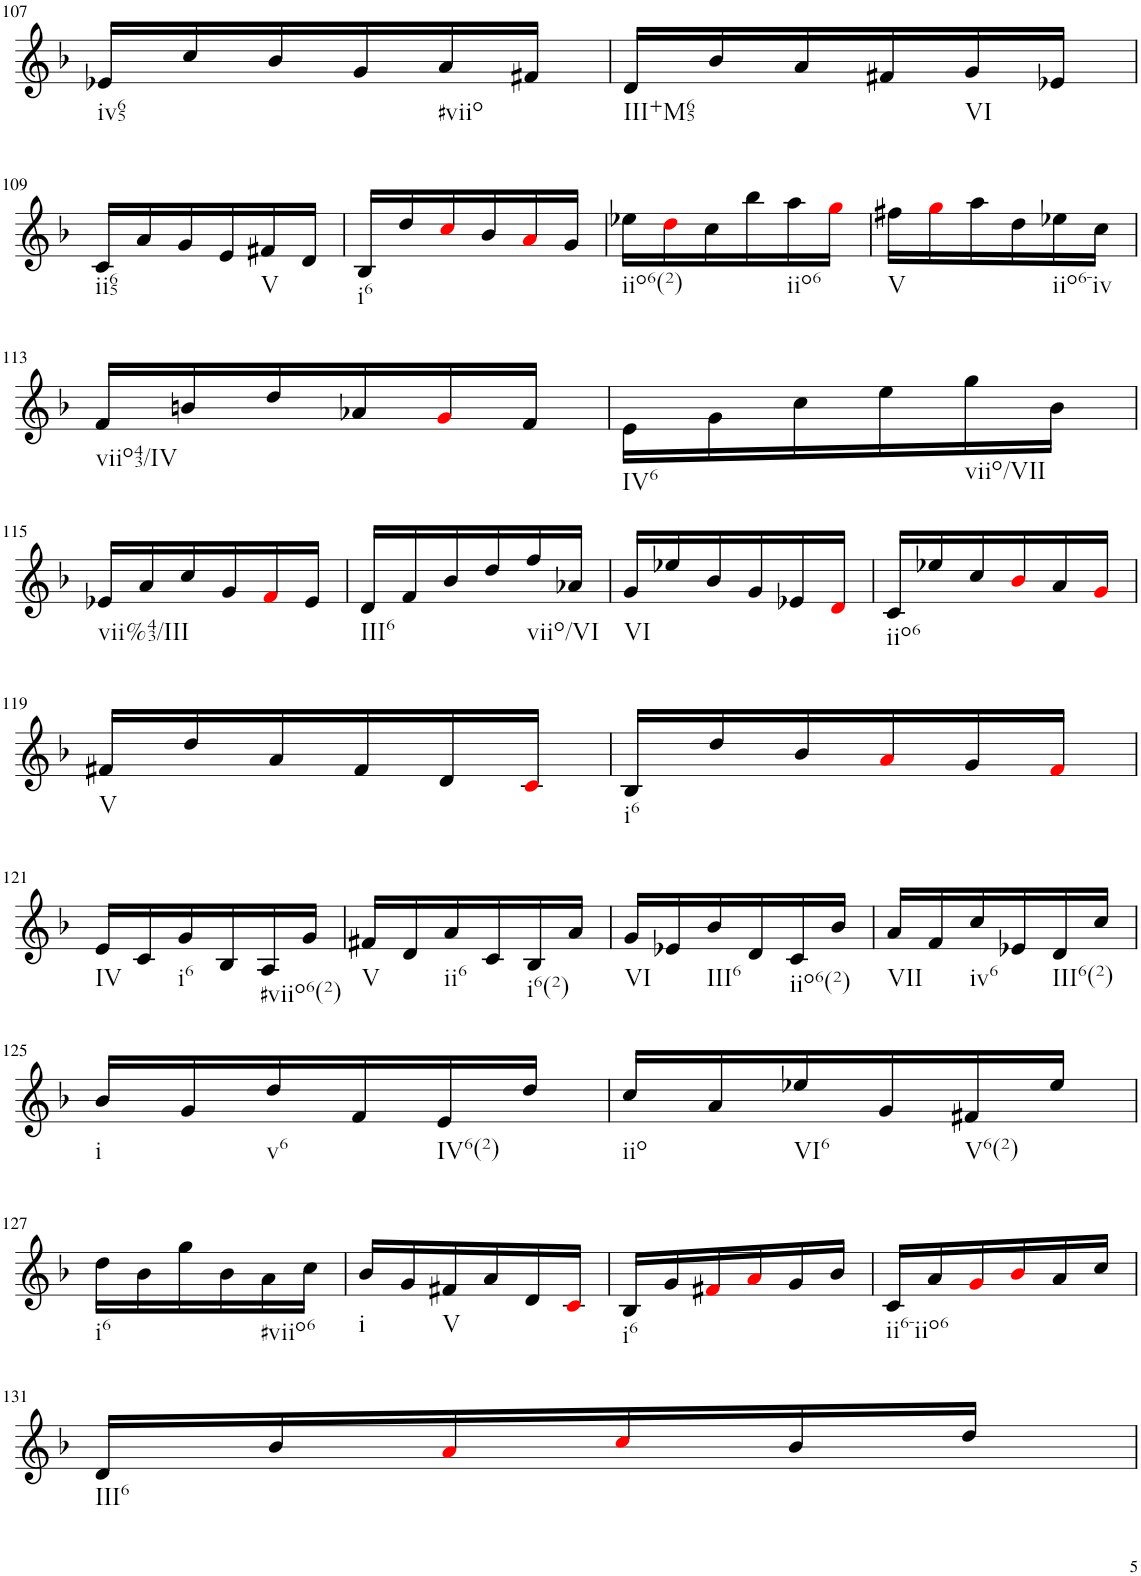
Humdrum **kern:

**kern
*part1
*staff1
*I"unbenannt1
!!LO:PB:g=z
*clefG2
*k[b-]
*M3/8
=107
!LO:TX:b:t=iv65
16e-X/LL
16cc/
16b-/
16g/
!LO:TX:b:t=#viio
16a/
16f#X/JJ
=108
!LO:TX:b:t=III+M65
16d/LL
16b-/
16a/
16f#X/
!LO:TX:b:t=VI
16g/
16e-X/JJ
!!LO:LB:g=z
=109
!LO:TX:b:t=ii65
16c/LL
16a/
16g/
16e/
!LO:TX:b:t=V
16f#X/
16d/JJ
=110
!LO:TX:b:t=i6
16B-/LL
16dd/
16cci/
16b-/
16ai/
16g/JJ
=111
!LO:TX:b:t=iio6(2)
16ee-X\LL
16ddi\
16cc\
16bb-\
!LO:TX:b:t=iio6
16aa\
16ggi\JJ
=112
!LO:TX:b:t=V
16ff#X\LL
16ggi\
16aa\
16dd\
!LO:TX:b:t=iio6-iv
16ee-X\
16cc\JJ
!!LO:LB:g=z
=113
!LO:TX:b:t=viio43/IV
16f/LL
16bn/
16dd/
16a-X/
16gi/
16f/JJ
=114
!LO:TX:b:t=IV6
16e\LL
16g\
16cc\
16ee\
!LO:TX:b:t=viio/VII
16gg\
16b-\JJ
!!LO:LB:g=z
=115
!LO:TX:b:t=vii%43/III
16e-X/LL
16a/
16cc/
16g/
16fi/
16e-/JJ
=116
!LO:TX:b:t=III6
16d/LL
16f/
16b-/
16dd/
!LO:TX:b:t=viio/VI
16ff/
16a-X/JJ
=117
!LO:TX:b:t=VI
16g/LL
16ee-X/
16b-/
16g/
16e-X/
16di/JJ
=118
!LO:TX:b:t=iio6
16c/LL
16ee-X/
16cc/
16b-i/
16a/
16gi/JJ
!!LO:LB:g=z
=119
!LO:TX:b:t=V
16f#X/LL
16dd/
16a/
16f#/
16d/
16ci/JJ
=120
!LO:TX:b:t=i6
16B-/LL
16dd/
16b-/
16ai/
16g/
16fi/JJ
!!LO:LB:g=z
=121
!LO:TX:b:t=IV
16e/LL
16c/
!LO:TX:b:t=i6
16g/
16B-/
!LO:TX:b:t=#viio6(2)
16A/
16g/JJ
=122
!LO:TX:b:t=V
16f#X/LL
16d/
!LO:TX:b:t=ii6
16a/
16c/
!LO:TX:b:t=i6(2)
16B-/
16a/JJ
=123
!LO:TX:b:t=VI
16g/LL
16e-X/
!LO:TX:b:t=III6
16b-/
16d/
!LO:TX:b:t=iio6(2)
16c/
16b-/JJ
=124
!LO:TX:b:t=VII
16a/LL
16f/
!LO:TX:b:t=iv6
16cc/
16e-X/
!LO:TX:b:t=III6(2)
16d/
16cc/JJ
!!LO:LB:g=z
=125
!LO:TX:b:t=i
16b-/LL
16g/
!LO:TX:b:t=v6
16dd/
16f/
!LO:TX:b:t=IV6(2)
16e/
16dd/JJ
=126
!LO:TX:b:t=iio
16cc/LL
16a/
!LO:TX:b:t=VI6
16ee-X/
16g/
!LO:TX:b:t=V6(2)
16f#X/
16ee-/JJ
!!LO:LB:g=z
=127
!LO:TX:b:t=i6
16dd\LL
16b-\
16gg\
16b-\
!LO:TX:b:t=#viio6
16a\
16cc\JJ
=128
!LO:TX:b:t=i
16b-/LL
16g/
!LO:TX:b:t=V
16f#X/
16a/
16d/
16ci/JJ
=129
!LO:TX:b:t=i6
16B-/LL
16g/
16f#Xi/
16ai/
16g/
16b-/JJ
=130
!LO:TX:b:t=ii6-iio6
16c/LL
16a/
16gi/
16b-i/
16a/
16cc/JJ
!!LO:LB:g=z
=131
!LO:TX:b:t=III6
16d/LL
16b-/
16ai/
16cci/
16b-/
16dd/JJ
=
*-
